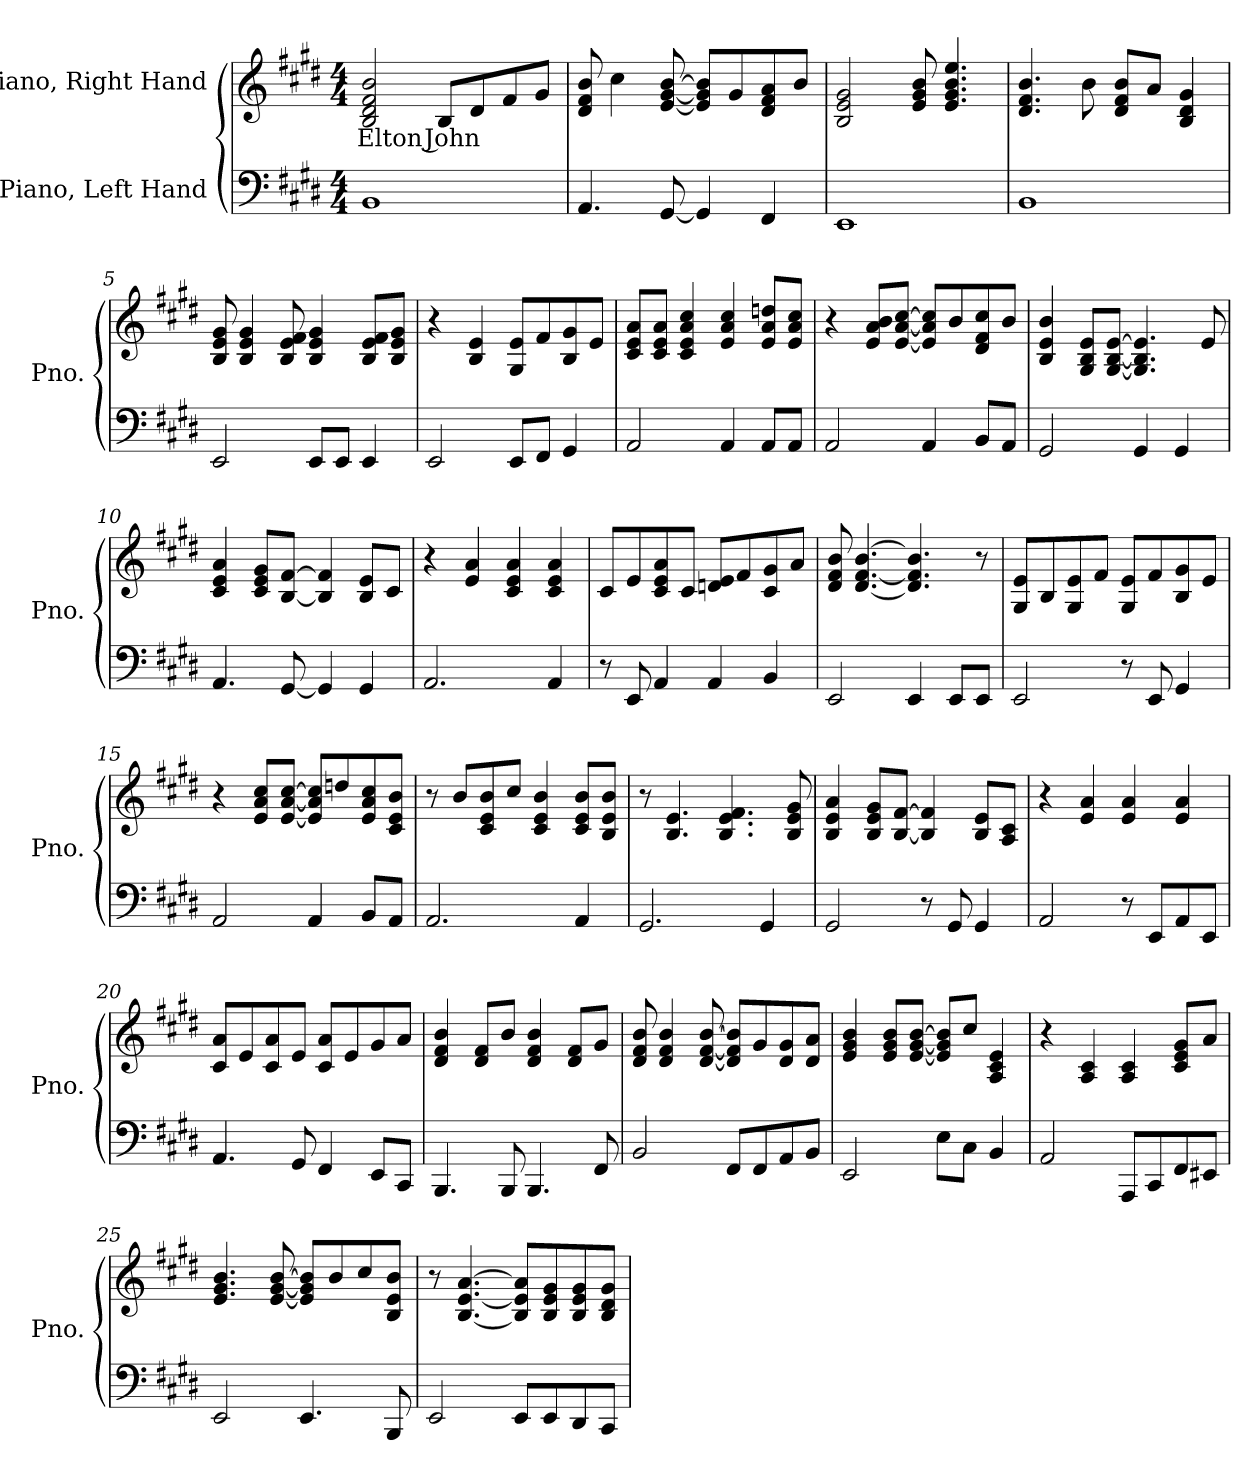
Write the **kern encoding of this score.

**kern	**kern	**text
*part2	*part1	*part1
*staff2	*staff1	*staff1
*I"Piano, Left Hand	*I"Piano, Right Hand	*
*I'Pno.	*I'Pno.	*
*clefF4	*clefG2	*
*k[f#c#g#d#]	*k[f#c#g#d#]	*
*M4/4	*M4/4	*
*MM110	*MM110	*
=1	=1	=1
!	!	!LO:LY:b
1BB	2B/ 2d#/ 2f#/ 2b/	Elton John
.	8B/L	.
.	8d#/	.
.	8f#/	.
.	8g#/J	.
=2	=2	=2
4.AA/	8d#/ 8f#/ 8b/	.
.	4cc#\	.
[8GG#/	[8e/ [8g#/ [8b/	.
4GG#/]	8e/] 8g#/] 8b/]L	.
.	8g#/	.
4FF#/	8d#/ 8f#/ 8a/	.
.	8b/J	.
=3	=3	=3
1EE	2B/ 2e/ 2g#/	.
.	8e/ 8g#/ 8b/	.
.	4.e/ 4.g#/ 4.b/ 4.ee/	.
=4	=4	=4
1BB	4.d#/ 4.f#/ 4.b/	.
.	8b\	.
.	8d#/ 8f#/ 8b/L	.
.	8a/J	.
.	4B/ 4d#/ 4g#/	.
!!LO:LB:g=z
=5	=5	=5
2EE/	8B/ 8e/ 8g#/	.
.	4B/ 4e/ 4g#/	.
.	8B/ 8e/ 8f#/	.
8EE/L	4B/ 4e/ 4g#/	.
8EE/J	.	.
4EE/	8B/ 8e/ 8f#/L	.
.	8B/ 8e/ 8g#/J	.
=6	=6	=6
2EE/	4r	.
.	4B/ 4e/	.
8EE/L	8G#/ 8e/L	.
8FF#/J	8f#/	.
4GG#/	8B/ 8g#/	.
.	8e/J	.
=7	=7	=7
2AA/	8c#/ 8e/ 8a/L	.
.	8c#/ 8e/ 8a/J	.
.	4c#/ 4e/ 4a/ 4cc#/	.
4AA/	4e/ 4a/ 4cc#/	.
8AA/L	8e/ 8a/ 8ddn/L	.
8AA/J	8e/ 8a/ 8cc#/J	.
=8	=8	=8
2AA/	4r	.
.	8e/ 8a/ 8b/L	.
.	[8e/ [8a/ [8cc#/J	.
4AA/	8e/] 8a/] 8cc#/]L	.
.	8b/	.
8BB/L	8d#/ 8f#/ 8cc#/	.
8AA/J	8b/J	.
!!LO:LB:g=z
=9	=9	=9
2GG#/	4B/ 4e/ 4b/	.
.	8G#/ 8B/ 8e/L	.
.	[8G#/ [8B/ [8e/J	.
4GG#/	4.G#/] 4.B/] 4.e/]	.
4GG#/	.	.
.	8e/	.
=10	=10	=10
4.AA/	4c#/ 4e/ 4a/	.
.	8c#/ 8e/ 8g#/L	.
[8GG#/	[8B/ [8f#/J	.
4GG#/]	4B/] 4f#/]	.
4GG#/	8B/ 8e/L	.
.	8c#/J	.
=11	=11	=11
2.AA/	4r	.
.	4e/ 4a/	.
.	4c#/ 4e/ 4a/	.
4AA/	4c#/ 4e/ 4a/	.
=12	=12	=12
8r	8c#/L	.
8EE/	8e/	.
4AA/	8c#/ 8e/ 8a/	.
.	8c#/J	.
4AA/	8dn/ 8e/L	.
.	8f#/	.
4BB/	8c#/ 8g#/	.
.	8a/J	.
=13	=13	=13
2EE/	8d#/ 8f#/ 8b/	.
.	[4.d#/ [4.f#/ [4.b/	.
4EE/	4.d#/] 4.f#/] 4.b/]	.
8EE/L	.	.
8EE/J	8r	.
!!LO:LB:g=z
=14	=14	=14
2EE/	8G#/ 8e/L	.
.	8B/	.
.	8G#/ 8e/	.
.	8f#/J	.
8r	8G#/ 8e/L	.
8EE/	8f#/	.
4GG#/	8B/ 8g#/	.
.	8e/J	.
=15	=15	=15
2AA/	4r	.
.	8e/ 8a/ 8cc#/L	.
.	[8e/ [8a/ [8cc#/J	.
4AA/	8e/] 8a/] 8cc#/]L	.
.	8ddn/	.
8BB/L	8e/ 8a/ 8cc#/	.
8AA/J	8c#/ 8e/ 8b/J	.
=16	=16	=16
2.AA/	8r	.
.	8b/L	.
.	8c#/ 8e/ 8b/	.
.	8cc#/J	.
.	4c#/ 4e/ 4b/	.
4AA/	8c#/ 8e/ 8b/L	.
.	8B/ 8e/ 8b/J	.
=17	=17	=17
2.GG#/	8r	.
.	4.B/ 4.e/	.
.	4.B/ 4.e/ 4.f#/	.
4GG#/	.	.
.	8B/ 8e/ 8g#/	.
!!LO:LB:g=z
=18	=18	=18
2GG#/	4B/ 4e/ 4a/	.
.	8B/ 8e/ 8g#/L	.
.	[8B/ [8f#/J	.
8r	4B/] 4f#/]	.
8GG#/	.	.
4GG#/	8B/ 8e/L	.
.	8A/ 8c#/J	.
=19	=19	=19
2AA/	4r	.
.	4e/ 4a/	.
8r	4e/ 4a/	.
8EE/L	.	.
8AA/	4e/ 4a/	.
8EE/J	.	.
=20	=20	=20
4.AA/	8c#/ 8a/L	.
.	8e/	.
.	8c#/ 8a/	.
8GG#/	8e/J	.
4FF#/	8c#/ 8a/L	.
.	8e/	.
8EE/L	8g#/	.
8CC#/J	8a/J	.
=21	=21	=21
4.BBB/	4d#/ 4f#/ 4b/	.
.	8d#/ 8f#/L	.
8BBB/	8b/J	.
4.BBB/	4d#/ 4f#/ 4b/	.
.	8d#/ 8f#/L	.
8FF#/	8g#/J	.
!!LO:LB:g=z
=22	=22	=22
2BB/	8d#/ 8f#/ 8b/	.
.	4d#/ 4f#/ 4b/	.
.	[8d#/ [8f#/ [8b/	.
8FF#/L	8d#/] 8f#/] 8b/]L	.
8FF#/	8g#/	.
8AA/	8d#/ 8g#/	.
8BB/J	8d#/ 8a/J	.
=23	=23	=23
2EE/	4e/ 4g#/ 4b/	.
.	8e/ 8g#/ 8b/L	.
.	[8e/ [8g#/ [8b/J	.
8E\L	8e/] 8g#/] 8b/]L	.
8C#\J	8cc#/J	.
4BB/	4A/ 4c#/ 4e/	.
=24	=24	=24
2AA/	4r	.
.	4A/ 4c#/	.
8AAA/L	4A/ 4c#/	.
8CC#/	.	.
8FF#/	8c#/ 8e/ 8g#/L	.
8EE#X/J	8a/J	.
=25	=25	=25
2EE/	4.e/ 4.g#/ 4.b/	.
.	[8e/ [8g#/ [8b/	.
4.EE/	8e/] 8g#/] 8b/]L	.
.	8b/	.
.	8cc#/	.
8BBB/	8B/ 8e/ 8b/J	.
!!LO:PB:g=z
=26	=26	=26
2EE/	8r	.
.	[4.B/ [4.e/ [4.a/	.
8EE/L	8B/] 8e/] 8a/]L	.
8EE/	8B/ 8e/ 8g#/	.
8DD#/	8B/ 8e/ 8g#/	.
8CC#/J	8B/ 8d#/ 8g#/J	.
=	=	=
*-	*-	*-
